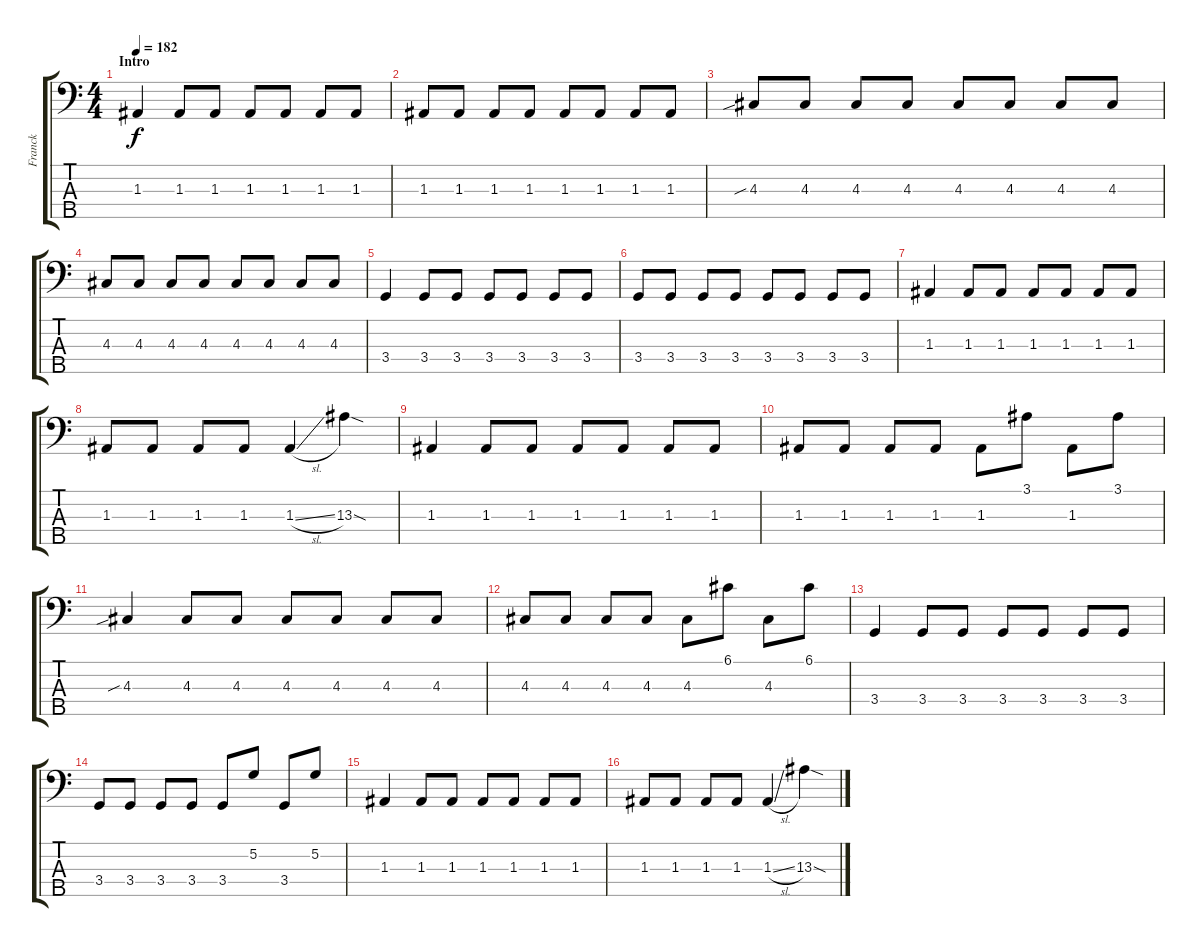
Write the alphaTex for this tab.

\track ("Franck" "Franck") {instrument electricbassfinger}
\staff {score tabs}
\tuning (G2 D2 A1 E1 B0) {hide}
\ts (4 4)
\section ("" "Intro")
\tempo 182
\clef f4
\ks c
1.3.4{dy f instrument electricbassfinger} 1.3.8 1.3.8 1.3.8 1.3.8 1.3.8 1.3.8 |
1.3.8 1.3.8 1.3.8 1.3.8 1.3.8 1.3.8 1.3.8 1.3.8 |
4.3{sib}.8 4.3.8 4.3.8 4.3.8 4.3.8 4.3.8 4.3.8 4.3.8 |
4.3.8 4.3.8 4.3.8 4.3.8 4.3.8 4.3.8 4.3.8 4.3.8 |
3.4.4 3.4.8 3.4.8 3.4.8 3.4.8 3.4.8 3.4.8 |
3.4.8 3.4.8 3.4.8 3.4.8 3.4.8 3.4.8 3.4.8 3.4.8 |
1.3.4 1.3.8 1.3.8 1.3.8 1.3.8 1.3.8 1.3.8 |
1.3.8 1.3.8 1.3.8 1.3.8 1.3{sl}.4 13.3{sod}.4 |
1.3.4 1.3.8 1.3.8 1.3.8 1.3.8 1.3.8 1.3.8 |
1.3.8 1.3.8 1.3.8 1.3.8 1.3.8 3.1.8 1.3.8 3.1.8 |
4.3{sib}.4 4.3.8 4.3.8 4.3.8 4.3.8 4.3.8 4.3.8 |
4.3.8 4.3.8 4.3.8 4.3.8 4.3.8 6.1.8 4.3.8 6.1.8 |
3.4.4 3.4.8 3.4.8 3.4.8 3.4.8 3.4.8 3.4.8 |
3.4.8 3.4.8 3.4.8 3.4.8 3.4.8 5.2.8 3.4.8 5.2.8 |
1.3.4 1.3.8 1.3.8 1.3.8 1.3.8 1.3.8 1.3.8 |
1.3.8 1.3.8 1.3.8 1.3.8 1.3{sl}.4 13.3{sod}.4
